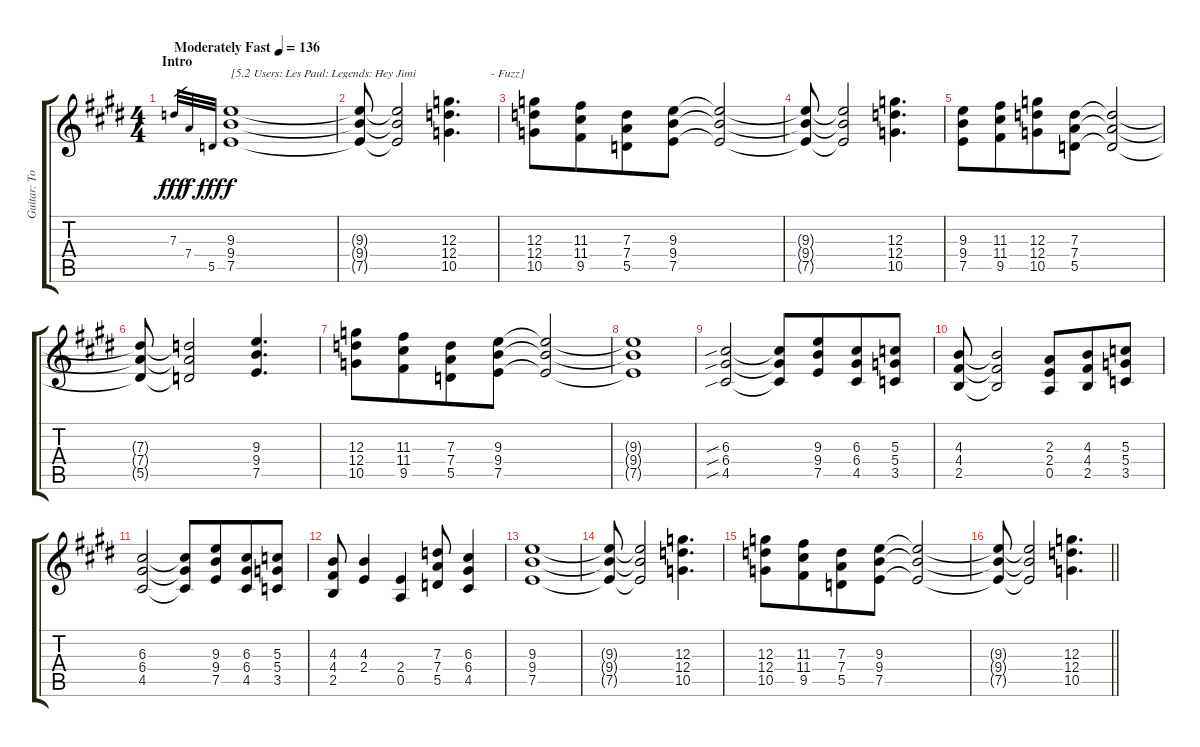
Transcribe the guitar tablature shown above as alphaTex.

\track ("Guitar: Tony" "Guitar: To") {instrument distortionguitar}
\staff {score tabs}
\tuning (E4 B3 G3 D3 A2 E2) {hide}
\ts (4 4)
\section ("" "Intro")
\tempo (136 "Moderately Fast")
\clef g2
\ks e
7.3.32{gr dy fff instrument distortionguitar} 7.4.32{gr dy f} 5.5.32{gr dy fff} (9.3 9.4 7.5).1{txt "[5.2 Users: Les Paul: Legends: Hey Jimi" dy f} |
(9.3{t} 9.4{t} 7.5{t}).8 (9.3{t} 9.4{t} 7.5{t}).2 (12.3 12.4 10.5).4{d txt "              - Fuzz]"} |
(12.3 12.4 10.5).8 (11.3 11.4 9.5).8{beam merge} (7.3 7.4 5.5).8 (9.3 9.4 7.5).8 (9.3{t} 9.4{t} 7.5{t}).2 |
(9.3{t} 9.4{t} 7.5{t}).8 (9.3{t} 9.4{t} 7.5{t}).2 (12.3 12.4 10.5).4{d} |
(9.3 9.4 7.5).8 (11.3 11.4 9.5).8{beam merge} (12.3 12.4 10.5).8{beam merge} (7.3 7.4 5.5).8 (7.3{t} 7.4{t} 5.5{t}).2 |
(7.3{t} 7.4{t} 5.5{t}).8 (7.3{t} 7.4{t} 5.5{t}).2 (9.3 9.4 7.5).4{d} |
(12.3 12.4 10.5).8 (11.3 11.4 9.5).8{beam merge} (7.3 7.4 5.5).8 (9.3 9.4 7.5).8 (9.3{t} 9.4{t} 7.5{t}).2 |
(9.3{t} 9.4{t} 7.5{t}).1 |
(6.3{sib} 6.4{sib} 4.5{sib}).2 (6.3{t} 6.4{t} 4.5{t}).8 (9.3 9.4 7.5).8{beam merge} (6.3 6.4 4.5).8 (5.3 5.4 3.5).8 |
(4.3 4.4 2.5).8 (4.3{t} 4.4{t} 2.5{t}).2 (2.3 2.4 0.5).8{beam merge} (4.3 4.4 2.5).8 (5.3 5.4 3.5).8 |
(6.3 6.4 4.5).2 (6.3{t} 6.4{t} 4.5{t}).8 (9.3 9.4 7.5).8{beam merge} (6.3 6.4 4.5).8 (5.3 5.4 3.5).8 |
(4.3 4.4 2.5).8 (4.3 2.4).4 (2.4 0.5).4 (7.3 7.4 5.5).8 (6.3 6.4 4.5).4 |
(9.3 9.4 7.5).1 |
(9.3{t} 9.4{t} 7.5{t}).8 (9.3{t} 9.4{t} 7.5{t}).2 (12.3 12.4 10.5).4{d} |
(12.3 12.4 10.5).8 (11.3 11.4 9.5).8{beam merge} (7.3 7.4 5.5).8 (9.3 9.4 7.5).8 (9.3{t} 9.4{t} 7.5{t}).2 |
\barLineRight lightlight
(9.3{t} 9.4{t} 7.5{t}).8 (9.3{t} 9.4{t} 7.5{t}).2 (12.3 12.4{sl} 10.5).4{d}
